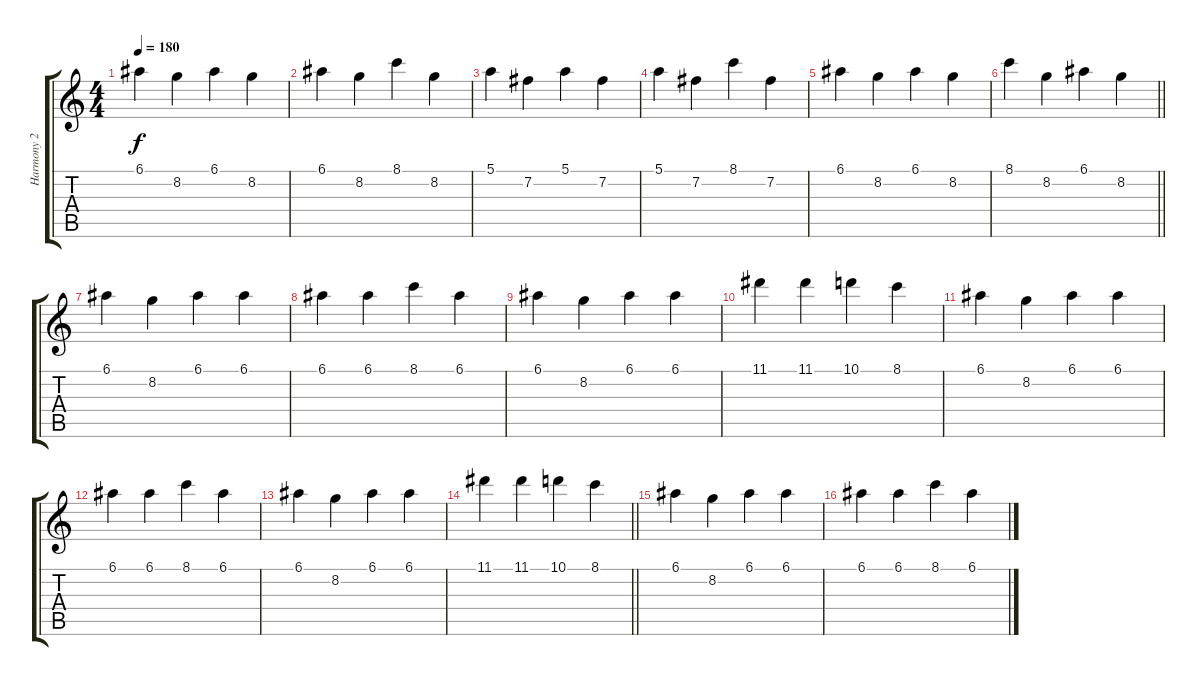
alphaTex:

\track ("Harmony 2" "Harmony 2") {instrument distortionguitar}
\staff {score tabs}
\tuning (E4 B3 G3 D3 A2 D2) {hide}
\ts (4 4)
\tempo 180
\clef g2
\ks c
6.1.4{dy f} 8.2.4 6.1.4 8.2.4 |
6.1.4 8.2.4 8.1.4 8.2.4 |
5.1.4 7.2.4 5.1.4 7.2.4 |
5.1.4 7.2.4 8.1.4 7.2.4 |
6.1.4 8.2.4 6.1.4 8.2.4 |
\barLineRight lightlight
8.1.4 8.2.4 6.1.4 8.2.4 |
\section ("" "")
6.1.4 8.2.4 6.1.4 6.1.4 |
6.1.4 6.1.4 8.1.4 6.1.4 |
6.1.4 8.2.4 6.1.4 6.1.4 |
11.1.4 11.1.4 10.1.4 8.1.4 |
6.1.4 8.2.4 6.1.4 6.1.4 |
6.1.4 6.1.4 8.1.4 6.1.4 |
6.1.4 8.2.4 6.1.4 6.1.4 |
\barLineRight lightlight
11.1.4 11.1.4 10.1.4 8.1.4 |
6.1.4 8.2.4 6.1.4 6.1.4 |
6.1.4 6.1.4 8.1.4 6.1.4
